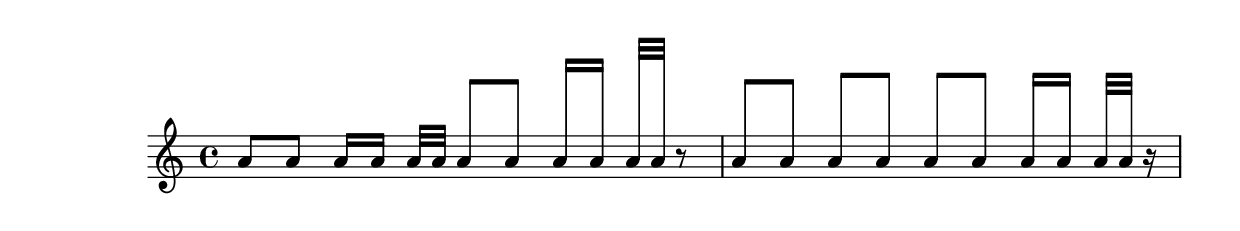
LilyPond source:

%% DO NOT EDIT this file manually; it is automatically
%% generated from LSR http://lsr.dsi.unimi.it
%% Make any changes in LSR itself, or in Documentation/snippets/new/ ,
%% and then run scripts/auxiliar/makelsr.py
%%
%% This file is in the public domain.
\version "2.12.2"

\header {
  lsrtags = "pitches, tweaks-and-overrides"

%% Translation of GIT committish: 59caa3adce63114ca7972d18f95d4aadc528ec3d
  texidoces = "
Se puede variar la longitud de las plicas de las figuras unidas por
una barra mediante la sobreescritura de la propiedad
@code{beamed-lengths} de los detalles (@code{details}) del objeto
@code{Stem}.  Si se utiliza un solo valor como argumento, la longitud
se aplica a todas las plicas.  Si se usan varios argumentos, el
primero se aplica a las corcheas, el sgundo a las semicorcheas y así
sucesivamente.  El último argumento también se aplica a todas las
figuras que son mmás cortas que la longitud de la figura del último
argumento.  También se pueden usar argumentos no enteros.

"

doctitlees = "Alterar la longitud de las plicas unidas por una barra"



  texidoc = "
Stem lengths on beamed notes can be varied by overriding the
@code{beamed-lengths} property of the @code{details} of the
@code{Stem}.  If a single value is used as an argument, the length
applies to all stems.  When multiple arguments are used, the first
applies to eighth notes, the second to sixteenth notes and so on.  The
final argument also applies to all notes shorter than the note length
of the final argument.  Non-integer arguments may also be used.

"
  doctitle = "Altering the length of beamed stems"
} % begin verbatim

\relative c'' {
  \override Stem #'(details beamed-lengths) = #'(2)
  a8[ a] a16[ a] a32[ a]
  \override Stem #'(details beamed-lengths) = #'(8 10 12)
  a8[ a] a16[ a] a32[ a] r8
  \override Stem #'(details beamed-lengths) = #'(8)
  a8[ a]
  \override Stem #'(details beamed-lengths) = #'(8.5)
  a8[ a]
  \revert Stem #'details
  a8[ a] a16[ a] a32[ a] r16
}

